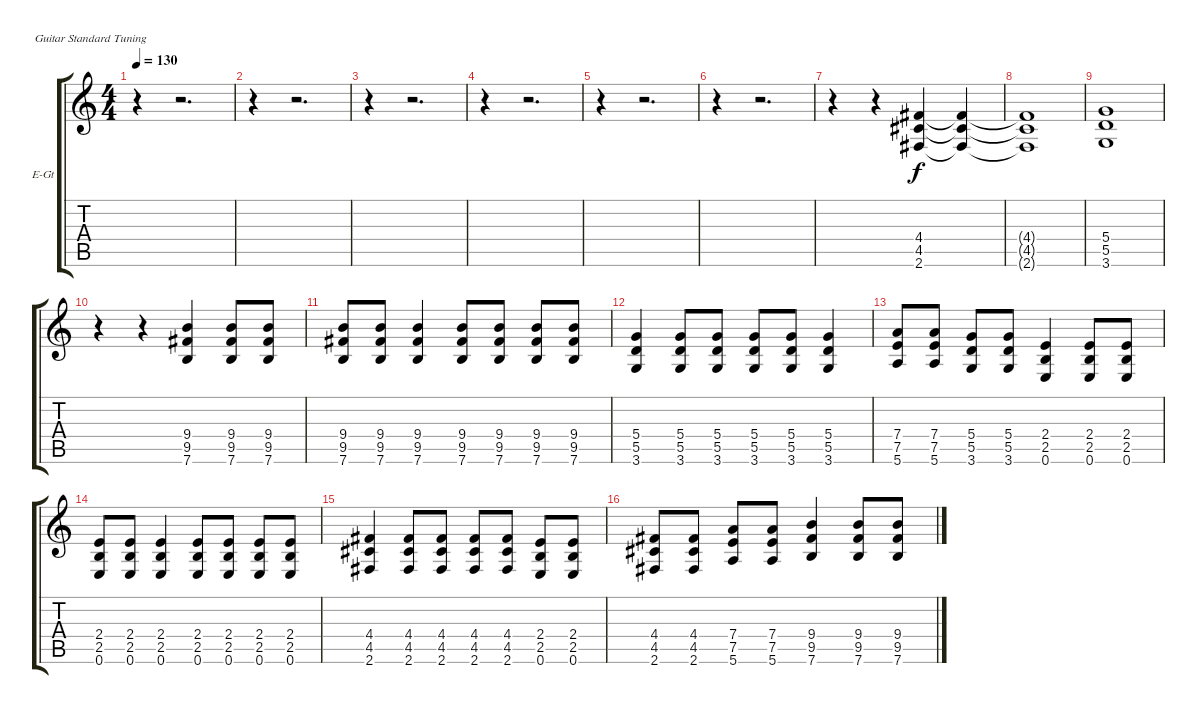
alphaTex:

\bracketExtendMode groupsimilarinstruments
\firstSystemTrackNameOrientation horizontal
\otherSystemsTrackNameOrientation horizontal
\track ("Electric Guitar" "E-Gt") {instrument distortionguitar}
\staff {score tabs}
\tuning (E4 B3 G3 D3 A2 E2)
\ts (4 4)
\tempo 130
\clef g2
\scale
0.333333
\ks c
r.4{dy f} r.2{d} |
\scale
0.333333 r.4 r.2{d} |
\scale
0.333333 r.4 r.2{d} |
\scale
0.333333 r.4 r.2{d} |
\scale
0.333333 r.4 r.2{d} |
\scale
0.333333 r.4 r.2{d} |
\scale
0.333333 r.4 r.4 (4.4 4.5 2.6).4 (4.4{t} 4.5{t} 2.6{t}).4 |
\scale
0.333333 (4.4{t} 4.5{t} 2.6{t}).1 |
\scale
0.333333 (5.4 5.5 3.6).1 |
\scale
0.333333 r.4 r.4 (7.6 9.5 9.4).4 (7.6 9.5 9.4).8 (7.6 9.5 9.4).8 |
\scale
0.333333 (7.6 9.5 9.4).8 (7.6 9.5 9.4).8 (7.6 9.5 9.4).4 (7.6 9.5 9.4).8 (7.6 9.5 9.4).8 (7.6 9.5 9.4).8 (7.6 9.5 9.4).8 |
\scale
0.333333 (3.6 5.5 5.4).4 (5.5 3.6 5.4).8 (5.5 3.6 5.4).8 (5.5 3.6 5.4).8 (5.5 3.6 5.4).8 (3.6 5.5 5.4).4 |
\scale
0.333333 (7.5 5.6 7.4).8 (7.5 5.6 7.4).8 (5.5 3.6 5.4).8 (5.5 3.6 5.4).8 (2.5 0.6 2.4).4 (0.6 2.5 2.4).8 (2.5 0.6 2.4).8 |
\scale
0.333333 (0.6 2.5 2.4).8 (0.6 2.5 2.4).8 (2.5 0.6 2.4).4 (0.6 2.5 2.4).8 (2.5 0.6 2.4).8 (0.6 2.5 2.4).8 (0.6 2.5 2.4).8 |
\scale
0.333333 (4.5 2.6 4.4).4 (4.5 2.6 4.4).8 (4.5 2.6 4.4).8 (4.5 2.6 4.4).8 (2.6 4.5 4.4).8 (0.6 2.5 2.4).8 (0.6 2.5 2.4).8 |
\scale
0.333333 (2.6 4.5 4.4).8 (2.6 4.5 4.4).8 (5.6 7.5 7.4).8 (7.5 5.6 7.4).8 (7.6 9.5 9.4).4 (7.6 9.5 9.4).8 (7.6 9.5 9.4).8
